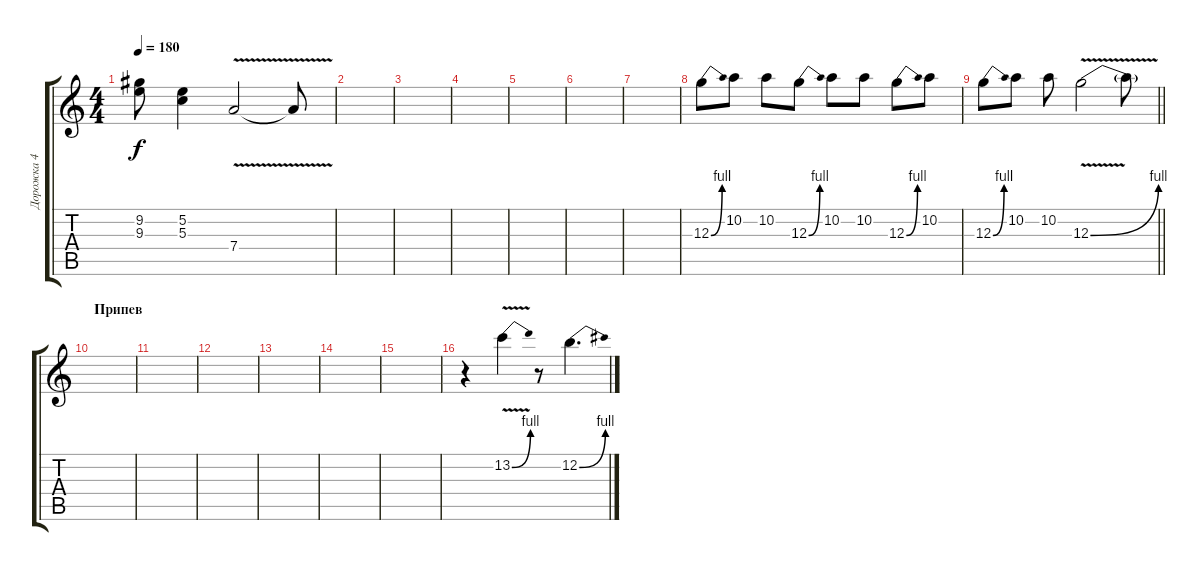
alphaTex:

\track ("Дорожка 4" "Дорожка 4") {instrument distortionguitar}
\staff {score tabs}
\tuning (E4 B3 G3 D3 A2 E2) {hide}
\ts (4 4)
\tempo 180
\clef g2
\ks c
(9.2 9.3).8{dy f} (5.2 5.3).4 7.4{v}.2 7.4{t}.8 |
|
|
|
|
|
|
12.3{be (bend 0 0 60 4)}.8 10.2.8 10.2.8 12.3{be (bend 0 0 60 4)}.8 10.2.8 10.2.8 12.3{be (bend 0 0 60 4)}.8 10.2.8 |
\barLineRight lightlight
12.3{be (bend 0 0 60 4)}.8 10.2.8 10.2.8 12.3{be (bend 0 0 60 4) v}.2 12.3{t}.8 |
\section ("" "Припев")
|
|
|
|
|
|
r.4 13.2{be (bend 0 0 60 4) v}.4 r.8 12.2{be (bend 0 0 60 4)}.4{d}
